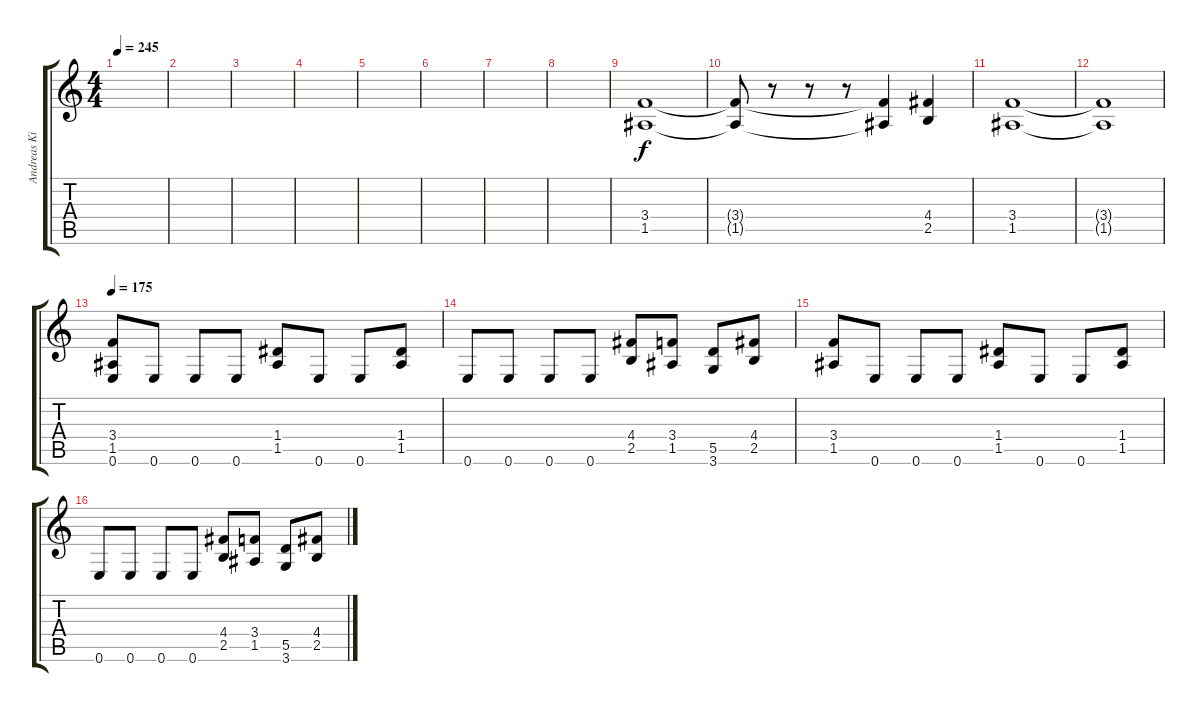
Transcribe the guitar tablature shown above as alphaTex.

\track ("Andreas Kisser" "Andreas Ki") {instrument distortionguitar}
\staff {score tabs}
\tuning (E4 B3 G3 D3 A2 E2) {hide}
\ts (4 4)
\tempo 245
\clef g2
\ks c
|
|
|
|
|
|
|
|
(3.4 1.5).1 |
(3.4{t} 1.5{t}).8 r.8 r.8 r.8 (3.4{t} 1.5{t}).4 (4.4 2.5).4 |
(3.4 1.5).1 |
(3.4{t} 1.5{t}).1 |
\tempo 175
(3.4 1.5 0.6).8 0.6.8 0.6.8 0.6.8 (1.4 1.5).8 0.6.8 0.6.8 (1.4 1.5).8 |
0.6.8 0.6.8 0.6.8 0.6.8 (4.4 2.5).8 (3.4 1.5).8 (5.5 3.6).8 (4.4 2.5).8 |
(3.4 1.5).8 0.6.8 0.6.8 0.6.8 (1.4 1.5).8 0.6.8 0.6.8 (1.4 1.5).8 |
0.6.8 0.6.8 0.6.8 0.6.8 (4.4 2.5).8 (3.4 1.5).8 (5.5 3.6).8 (4.4 2.5).8
